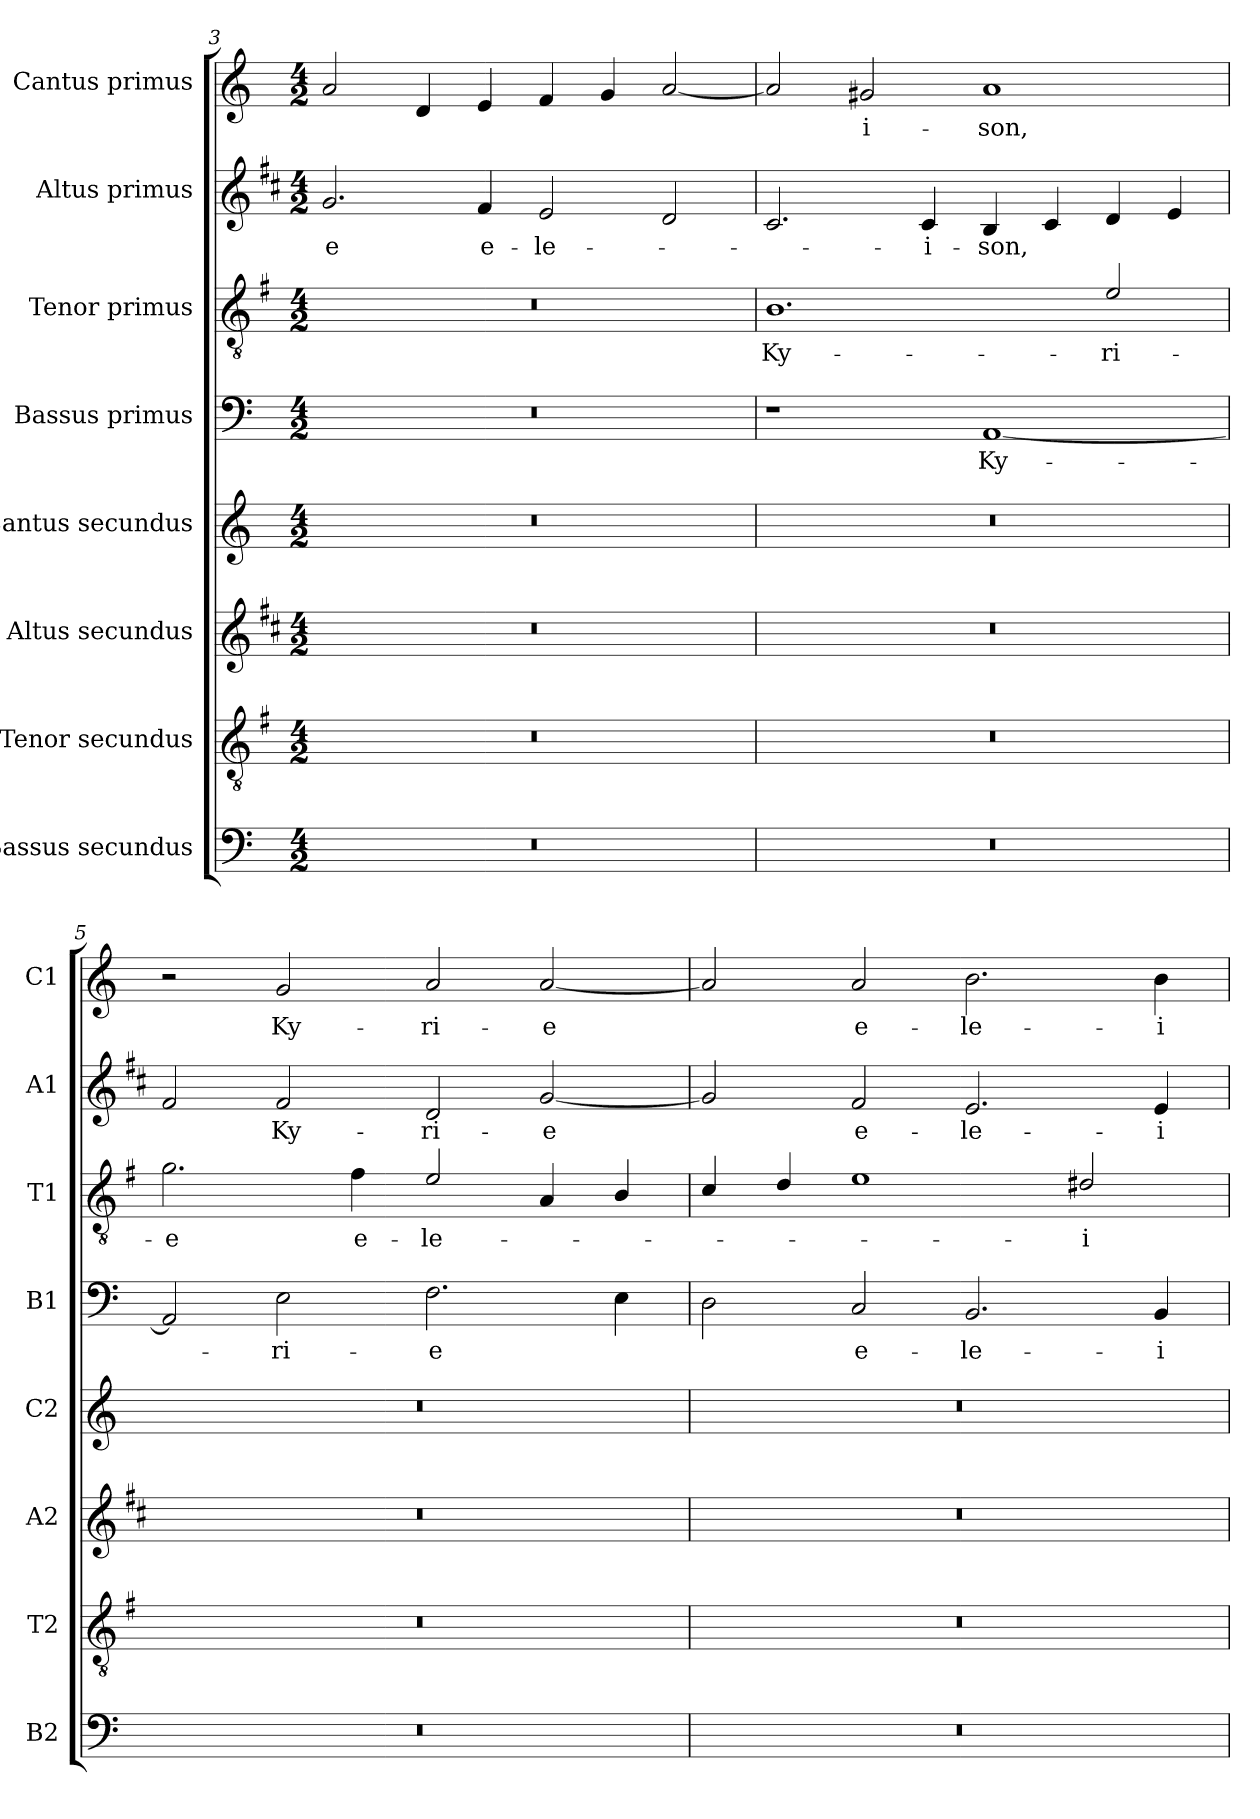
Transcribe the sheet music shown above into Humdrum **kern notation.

**kern	**kern	**kern	**kern	**kern	**text	**kern	**text	**kern	**text	**kern	**text
*part8	*part7	*part6	*part5	*part4	*part4	*part3	*part3	*part2	*part2	*part1	*part1
*staff8	*staff7	*staff6	*staff5	*staff4	*staff4	*staff3	*staff3	*staff2	*staff2	*staff1	*staff1
*I"Bassus secundus	*I"Tenor secundus	*I"Altus secundus	*I"Cantus secundus	*I"Bassus primus	*	*I"Tenor primus	*	*I"Altus primus	*	*I"Cantus primus	*
*I'B2	*I'T2	*I'A2	*I'C2	*I'B1	*	*I'T1	*	*I'A1	*	*I'C1	*
*clefF4	*clefGv2	*clefG2	*clefG2	*clefF4	*	*clefGv2	*	*clefG2	*	*clefG2	*
*	*ITrd4c7	*ITrd1c2	*	*	*	*ITrd4c7	*	*ITrd1c2	*	*	*
*k[]	*k[]	*k[]	*k[]	*k[]	*	*k[]	*	*k[]	*	*k[]	*
*C:	*C:	*C:	*C:	*C:	*	*C:	*	*C:	*	*C:	*
*M4/2	*M4/2	*M4/2	*M4/2	*M4/2	*	*M4/2	*	*M4/2	*	*M4/2	*
=3	=3	=3	=3	=3	=3	=3	=3	=3	=3	=3	=3
!	!	!	!	!	!	!	!	!	!LO:LY:b	!	!
0r	0r	0r	0r	0r	.	0r	.	2.f/	-e	2a/	.
.	.	.	.	.	.	.	.	.	.	4d/	.
!	!	!	!	!	!	!	!	!	!LO:LY:b	!	!
.	.	.	.	.	.	.	.	4e/	e-	4e/	.
!	!	!	!	!	!	!	!	!	!LO:LY:b	!	!
.	.	.	.	.	.	.	.	2d/	-le-	4f/	.
.	.	.	.	.	.	.	.	.	.	4g/	.
.	.	.	.	.	.	.	.	2c/	.	[2a/	.
=4	=4	=4	=4	=4	=4	=4	=4	=4	=4	=4	=4
!	!	!	!	!	!	!	!LO:LY:b	!	!	!	!
0r	0r	0r	0r	1r	.	1.E	Ky-	2.B/	.	2a/]	.
!	!	!	!	!	!	!	!	!	!	!	!LO:LY:b
.	.	.	.	.	.	.	.	.	.	2g#X/	-i-
!	!	!	!	!	!	!	!	!	!LO:LY:b	!	!
.	.	.	.	.	.	.	.	4B/	-i-	.	.
!	!	!	!	!	!LO:LY:b	!	!	!	!LO:LY:b	!	!LO:LY:b
.	.	.	.	[1AA	Ky-	.	.	4A/	-son,	1a	-son,
.	.	.	.	.	.	.	.	4B/	.	.	.
!	!	!	!	!	!	!	!LO:LY:b	!	!	!	!
.	.	.	.	.	.	2A/	-ri-	4c/	.	.	.
.	.	.	.	.	.	.	.	4d/	.	.	.
!!LO:LB:g=z
=5	=5	=5	=5	=5	=5	=5	=5	=5	=5	=5	=5
!	!	!	!	!	!	!	!LO:LY:b	!	!	!	!
0r	0r	0r	0r	2AA/]	.	2.c\	-e	2e/	.	2r	.
!	!	!	!	!	!LO:LY:b	!	!	!	!LO:LY:b	!	!LO:LY:b
.	.	.	.	2E\	-ri-	.	.	2e/	Ky-	2g/	Ky-
!	!	!	!	!	!	!	!LO:LY:b	!	!	!	!
.	.	.	.	.	.	4B\	e-	.	.	.	.
!	!	!	!	!	!LO:LY:b	!	!LO:LY:b	!	!LO:LY:b	!	!LO:LY:b
.	.	.	.	2.F\	-e	2A/	-le-	2c/	-ri-	2a/	-ri-
!	!	!	!	!	!	!	!	!	!LO:LY:b	!	!LO:LY:b
.	.	.	.	.	.	4D/	.	[2f/	-e	[2a/	-e
.	.	.	.	4E\	.	4E/	.	.	.	.	.
=6	=6	=6	=6	=6	=6	=6	=6	=6	=6	=6	=6
0r	0r	0r	0r	2D\	.	4F/	.	2f/]	.	2a/]	.
.	.	.	.	.	.	4G/	.	.	.	.	.
!	!	!	!	!	!LO:LY:b	!	!	!	!LO:LY:b	!	!LO:LY:b
.	.	.	.	2C/	e-	1A	.	2e/	e-	2a/	e-
!	!	!	!	!	!LO:LY:b	!	!	!	!LO:LY:b	!	!LO:LY:b
.	.	.	.	2.BB/	-le-	.	.	2.d/	-le-	2.b\	-le-
!	!	!	!	!	!	!	!LO:LY:b	!	!	!	!
.	.	.	.	.	.	2G#X/	-i-	.	.	.	.
!	!	!	!	!	!LO:LY:b	!	!	!	!LO:LY:b	!	!LO:LY:b
.	.	.	.	4BB/	-i-	.	.	4d/	-i-	4b\	-i-
=	=	=	=	=	=	=	=	=	=	=	=
*-	*-	*-	*-	*-	*-	*-	*-	*-	*-	*-	*-
